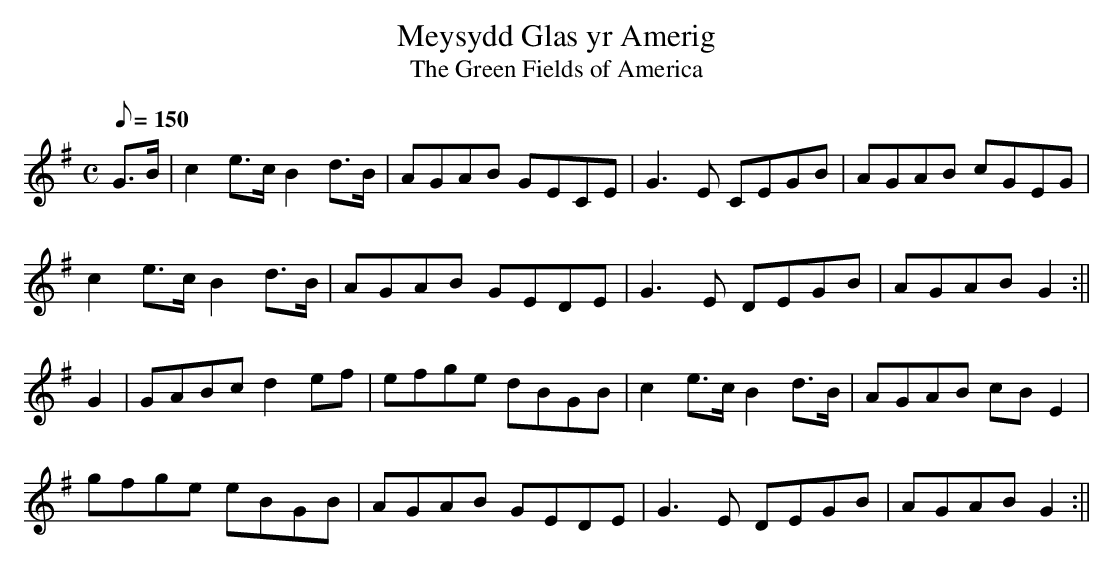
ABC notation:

X:1
T:Meysydd Glas yr Amerig
T:The Green Fields of America
M:C
L:1/8
Q:150
K:G
G>B|c2e>cB2d>B|AGAB GECE|G3E CEGB|AGAB cGEG|
c2e>cB2d>B|AGAB GEDE|G3E DEGB|AGABG2:||
G2|GABcd2ef|efge dBGB|c2e>cB2d>B|AGAB cBE2|
gfge eBGB|AGAB GEDE|G3E DEGB|AGABG2:||
